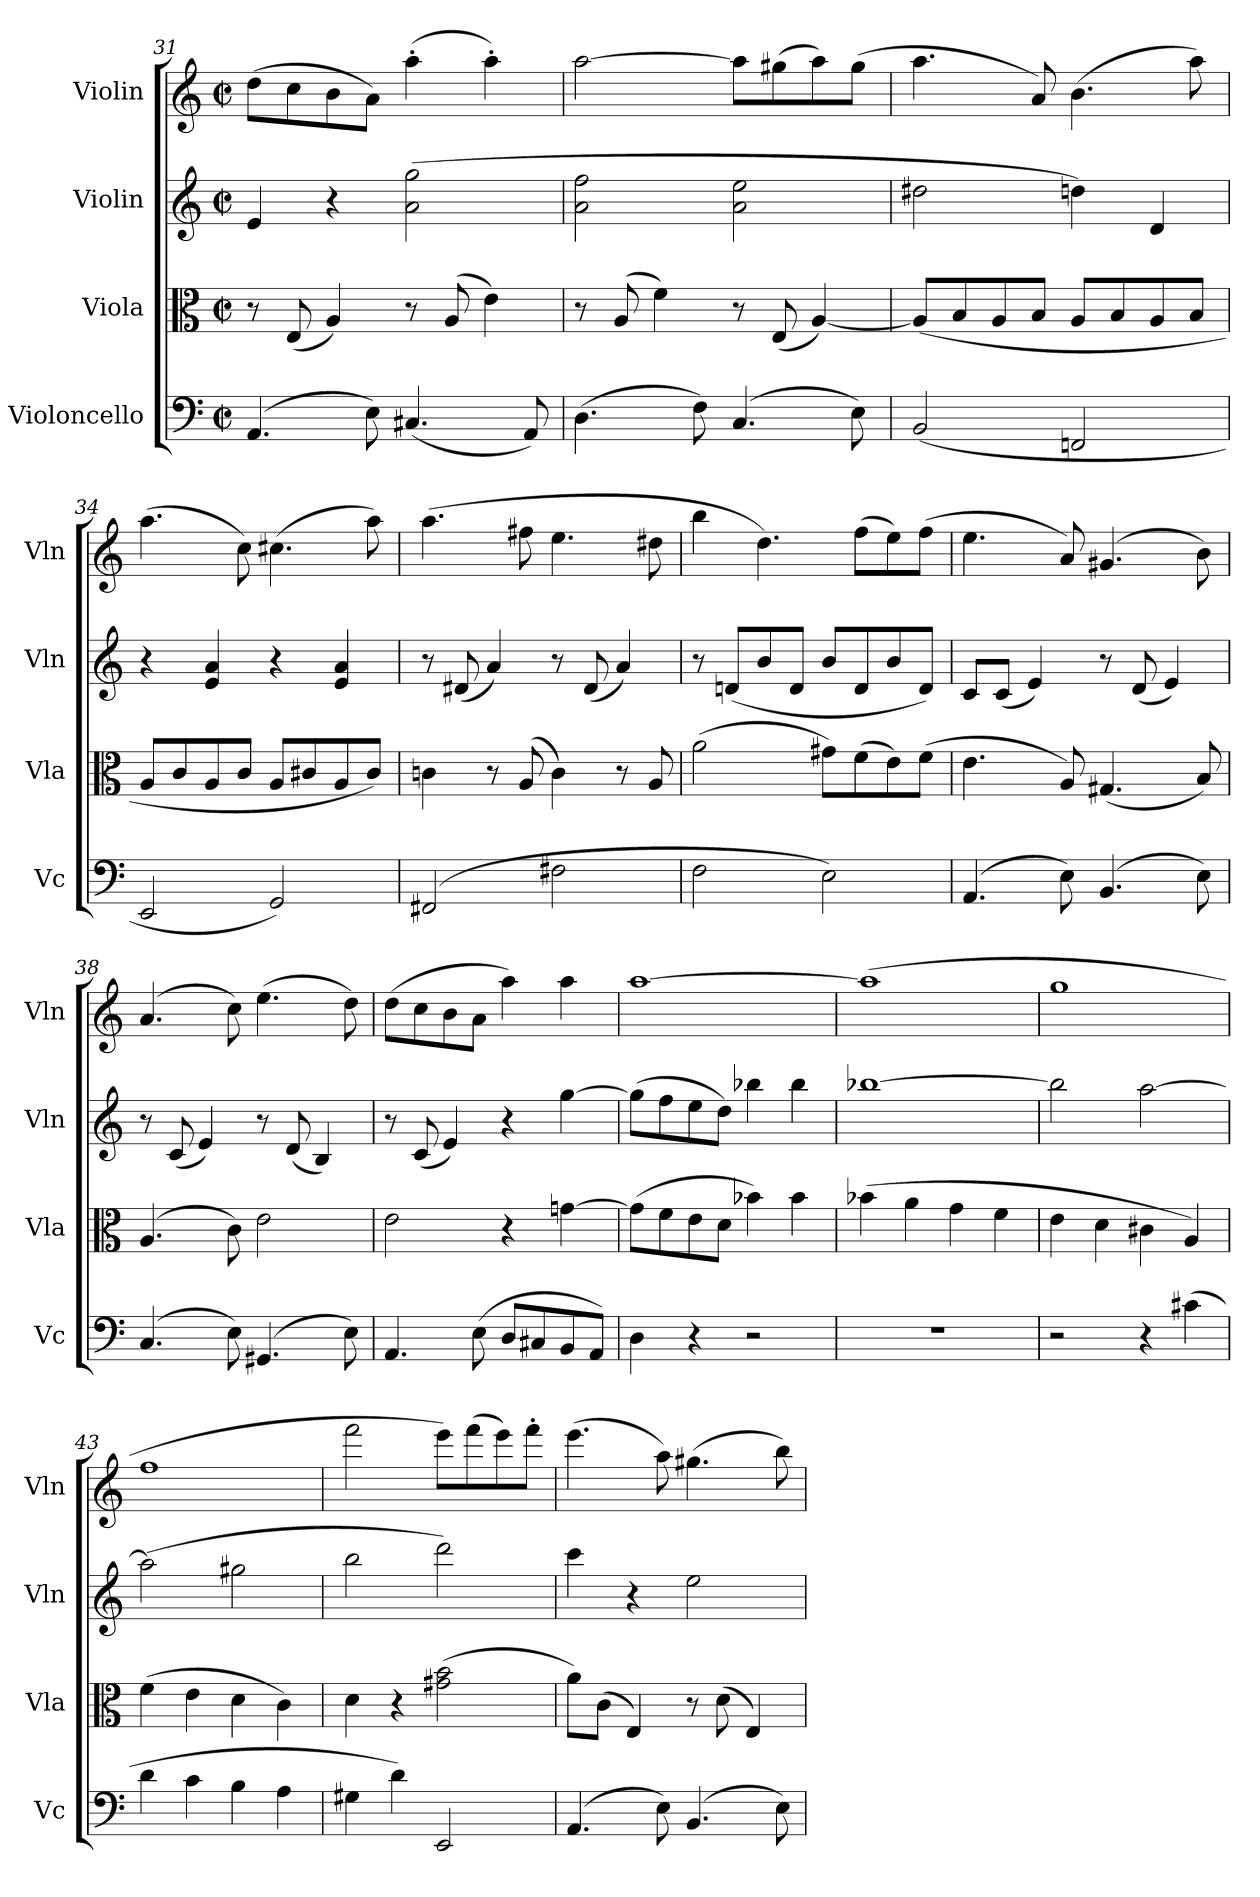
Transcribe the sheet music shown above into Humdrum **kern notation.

**kern	**kern	**kern	**kern
*part4	*part3	*part2	*part1
*staff4	*staff3	*staff2	*staff1
*I"Violoncello	*I"Viola	*I"Violin	*I"Violin
*I'Vc	*I'Vla	*I'Vln	*I'Vln
!!LO:LB:g=z
*clefF4	*clefC3	*clefG2	*clefG2
*k[]	*k[]	*k[]	*k[]
*M2/2	*M2/2	*M2/2	*M2/2
*met(c|)	*met(c|)	*met(c|)	*met(c|)
=31	=31	=31	=31
(4.AA/	8r	4e/	(8dd\L
.	(8E/	.	8cc\
.	4A/)	4r	8b\
8E\)	.	.	8a\J)
(4.C#X/	8r	(2a\ 2gg\	(4aa'\
.	(8A/	.	.
.	4e\)	.	4aa'\)
8AA/)	.	.	.
=32	=32	=32	=32
(4.D\	8r	2a\ 2ff\	[2aa\
.	(8A/	.	.
.	4f\)	.	.
8F\)	.	.	.
(4.C/	8r	2a\ 2ee\	8aa\L]
.	(8E/	.	(8gg#X\
.	[4A/)	.	8aa\)
8E\)	.	.	(8gg#\J
=33	=33	=33	=33
(2BB/	(8A/L]	2dd#X\	4.aa\
.	8B/	.	.
.	8A/	.	.
.	8B/J	.	8a/)
2FFn/	8A/L	4ddn\)	(4.b\
.	8B/	.	.
.	8A/	4d/	.
.	8B/J	.	8aa\)
=34	=34	=34	=34
2EE/	8A/L	4r	(4.aa\
.	8c/	.	.
.	8A/	4e/ 4a/	.
.	8c/J	.	8cc\)
2GG/)	8A/L	4r	(4.cc#X\
.	8c#X/	.	.
.	8A/	4e/ 4a/	.
.	8c#/J)	.	8aa\)
=35	=35	=35	=35
(2FF#X/	4cn\	8r	(4.aa\
.	.	(8d#X/	.
.	8r	4a/)	.
.	(8A/	.	8ff#X\
2F#X\	4c\)	8r	4.ee\
.	.	(8d#/	.
.	8r	4a/)	.
.	8A/	.	8dd#X\
=36	=36	=36	=36
2F\	(2a\	8r	4bb\
.	.	(8dn/L	.
.	.	8b/	4.dd\)
.	.	8d/J	.
2E\)	8g#X\L)	8b/L	.
.	(8f\	8d/	(8ff\L
.	8e\)	8b/	8ee\)
.	(8f\J	8d/J)	(8ff\J
=37	=37	=37	=37
(4.AA/	4.e\	8c/L	4.ee\
.	.	(8c/J	.
.	.	4e/)	.
8E\)	8A/)	.	8a/)
(4.BB/	(4.G#X/	8r	(4.g#X/
.	.	(8d/	.
.	.	4e/)	.
8E\)	8B/)	.	8b\)
=38	=38	=38	=38
(4.C/	(4.A/	8r	(4.a/
.	.	(8c/	.
.	.	4e/)	.
8E\)	8c\)	.	8cc\)
(4.GG#X/	2e\	8r	(4.ee\
.	.	(8d/	.
.	.	4B/)	.
8E\)	.	.	8dd\)
!!LO:LB:g=z
=39	=39	=39	=39
4.AA/	2e\	8r	(8dd\L
.	.	(8c/	8cc\
.	.	4e/)	8b\
(8E\	.	.	8a\J
8D/L	4r	4r	4aa\)
8C#X/	.	.	.
8BB/	[4gn\	[4gg\	4aa\
8AA/J)	.	.	.
=40	=40	=40	=40
4D\	(8g\L]	(8gg\L]	[1aa
.	8f\	8ff\	.
4r	8e\	8ee\	.
.	8d\J	8dd\J)	.
2r	4b-X\)	4bb-X\	.
.	4b-\	4bb-\	.
=41	=41	=41	=41
1r	(4b-X\	[1bb-X	(1aa]
.	4a\	.	.
.	4g\	.	.
.	4f\	.	.
=42	=42	=42	=42
2r	4e\	2bb-\]	1gg
.	4d\	.	.
4r	4c#X\	[2aa\	.
(4c#X\	4A/)	.	.
=43	=43	=43	=43
4d\	(4f\	(2aa\]	1ff
4c\	4e\	.	.
4B\	4d\	2gg#X\	.
4A\	4c\)	.	.
=44	=44	=44	=44
4G#X\	4d\	2bb\	2fff\
4d\)	4r	.	.
2EE/	(2g#X\ 2b\	2ddd\)	8eee\L)
.	.	.	(8fff\
.	.	.	8eee\)
.	.	.	8fff'\J
=45	=45	=45	=45
(4.AA/	8a\L)	4ccc\	(4.eee\
.	(8c\J	.	.
.	4E/)	4r	.
8E\)	.	.	8aa\)
(4.BB/	8r	2ee\	(4.gg#X\
.	(8d\	.	.
.	4E/)	.	.
8E\)	.	.	8bb\)
=	=	=	=
*-	*-	*-	*-
